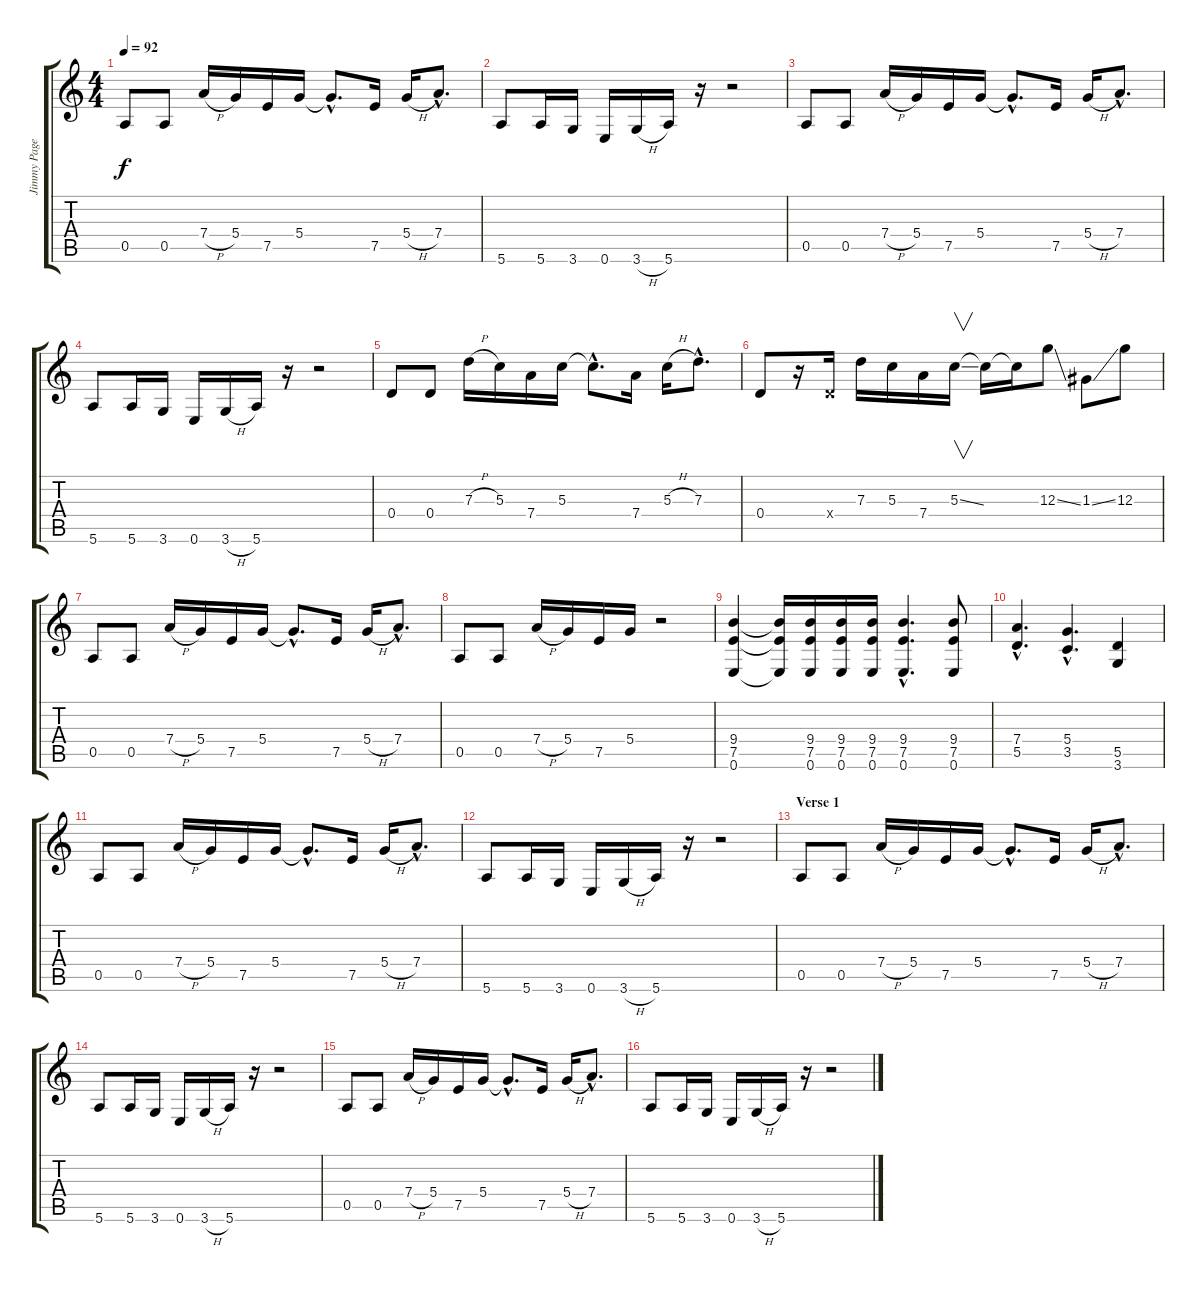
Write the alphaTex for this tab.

\track ("Jimmy Page" "Jimmy Page") {instrument distortionguitar}
\staff {score tabs}
\tuning (E4 B3 G3 D3 A2 E2) {hide}
\ts (4 4)
\tempo 92
\clef g2
\ks c
0.5.8{dy f instrument distortionguitar} 0.5.8 7.4{h}.16 5.4.16 7.5.16 5.4.16 5.4{hac t}.8{d} 7.5.16 5.4{h}.16 7.4{hac}.8{d} |
5.6.8 5.6.16 3.6.16 0.6.16 3.6{h}.16 5.6.16 r.16 r.2 |
0.5.8 0.5.8 7.4{h}.16 5.4.16 7.5.16 5.4.16 5.4{hac t}.8{d} 7.5.16 5.4{h}.16 7.4{hac}.8{d} |
5.6.8 5.6.16 3.6.16 0.6.16 3.6{h}.16 5.6.16 r.16 r.2 |
0.4.8 0.4.8 7.3{h}.16 5.3.16 7.4.16 5.3.16 5.3{hac t}.8{d} 7.4.16 5.3{h}.16 7.3{hac}.8{d} |
0.4.8 r.16 0.4{x}.16 7.3.16 5.3.16 7.4.16 5.3{ss}.16{v} 5.3{t}.16 5.3{t}.16 12.3{ss}.8 1.3{ss}.8 12.3.8 |
0.5.8 0.5.8 7.4{h}.16 5.4.16 7.5.16 5.4.16 5.4{hac t}.8{d} 7.5.16 5.4{h}.16 7.4{hac}.8{d} |
0.5.8 0.5.8 7.4{h}.16 5.4.16 7.5.16 5.4.16 r.2 |
(9.4 7.5 0.6).4 (9.4{t} 7.5{t} 0.6{t}).16 (9.4 7.5 0.6).16 (9.4 7.5 0.6).16 (9.4 7.5 0.6).16 (9.4{hac} 7.5{hac} 0.6{hac}).4{d} (9.4 7.5 0.6).8 |
(7.4{hac} 5.5{hac}).4{d} (5.4{hac} 3.5{hac}).4{d} (5.5 3.6).4 |
0.5.8 0.5.8 7.4{h}.16 5.4.16 7.5.16 5.4.16 5.4{hac t}.8{d} 7.5.16 5.4{h}.16 7.4{hac}.8{d} |
5.6.8 5.6.16 3.6.16 0.6.16 3.6{h}.16 5.6.16 r.16 r.2 |
\section ("" "Verse 1")
0.5.8 0.5.8 7.4{h}.16 5.4.16 7.5.16 5.4.16 5.4{hac t}.8{d} 7.5.16 5.4{h}.16 7.4{hac}.8{d} |
5.6.8 5.6.16 3.6.16 0.6.16 3.6{h}.16 5.6.16 r.16 r.2 |
0.5.8 0.5.8 7.4{h}.16 5.4.16 7.5.16 5.4.16 5.4{hac t}.8{d} 7.5.16 5.4{h}.16 7.4{hac}.8{d} |
5.6.8 5.6.16 3.6.16 0.6.16 3.6{h}.16 5.6.16 r.16 r.2
